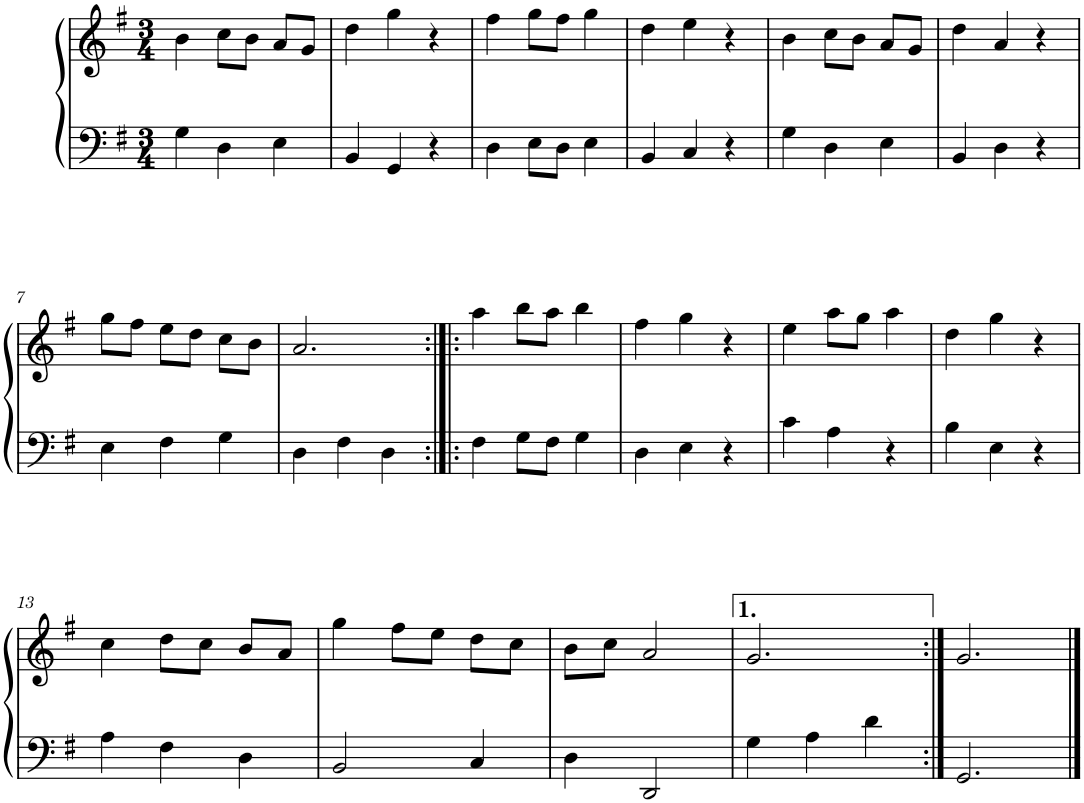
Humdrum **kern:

**kern	**kern
*part1	*part1
*staff2	*staff1
*I"Piano, Piano	*
*I'Pno.	*
*clefF4	*clefG2
*k[f#]	*k[f#]
*M3/4	*M3/4
=1	=1
4G\	4b\
4D\	8cc\L
.	8b\J
4E\	8a/L
.	8g/J
=2	=2
4BB/	4dd\
4GG/	4gg\
4r	4r
=3	=3
4D\	4ff#\
8E\L	8gg\L
8D\J	8ff#\J
4E\	4gg\
=4	=4
4BB/	4dd\
4C/	4ee\
4r	4r
=5	=5
4G\	4b\
4D\	8cc\L
.	8b\J
4E\	8a/L
.	8g/J
=6	=6
4BB/	4dd\
4D\	4a/
4r	4r
!!LO:LB:g=z
=7	=7
4E\	8gg\L
.	8ff#\J
4F#\	8ee\L
.	8dd\J
4G\	8cc\L
.	8b\J
=8	=8
4D\	2.a/
4F#\	.
4D\	.
=9:|!|:	=9:|!|:
4F#\	4aa\
8G\L	8bb\L
8F#\J	8aa\J
4G\	4bb\
=10	=10
4D\	4ff#\
4E\	4gg\
4r	4r
=11	=11
4c\	4ee\
4A\	8aa\L
.	8gg\J
4r	4aa\
=12	=12
4B\	4dd\
4E\	4gg\
4r	4r
!!LO:LB:g=z
=13	=13
4A\	4cc\
4F#\	8dd\L
.	8cc\J
4D\	8b/L
.	8a/J
=14	=14
2BB/	4gg\
.	8ff#\L
.	8ee\J
4C/	8dd\L
.	8cc\J
=15	=15
4D\	8b\L
.	8cc\J
2DD/	2a/
=16	=16
4G\	2.g/
4A\	.
4d\	.
=17:|!	=17:|!
2.GG/	2.g/
==	==
*-	*-
